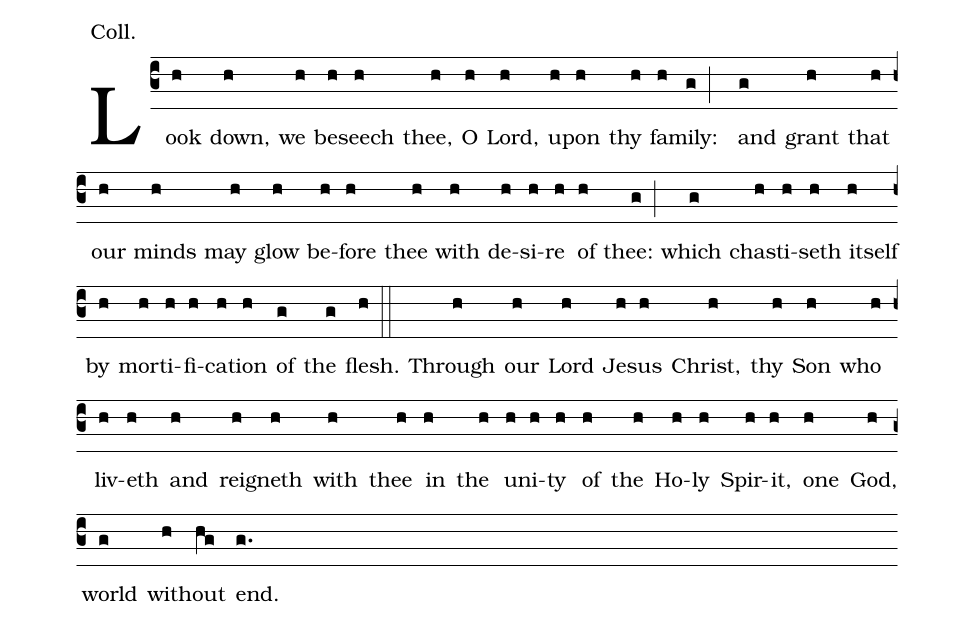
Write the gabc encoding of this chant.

annotation: Coll.;
%%
(c3) Look(h) down,(h) we(h) be(h)seech(h) thee,(h) O(h) Lord,(h) u(h)pon(h) thy(h) fam(h)ily:(g;) and(g) grant(h) that(h) our(h) minds(h) may(h) glow(h) be(h)fore(h) thee(h) with(h) de(h)si(h)re(h) of(h) thee:(g;) which(g) chast(h)i(h)seth(h) itself(h) by(h) mort(h)i(h)fi(h)ca(h)tion(h) of(g) the(g) flesh.(h::) Through(h) our(h) Lord(h) Je(h)sus(h) Christ,(h) thy(h) Son(h) who(h) liv(h)eth(h) and(h) reign(h)eth(h) with(h) thee(h) in(h) the(h) un(h)i(h)ty(h) of(h) the(h) Ho(h)ly(h) Spir(h)it,(h) one(h) God,(h) world(g) with(h)out(hg) end.(g.)
